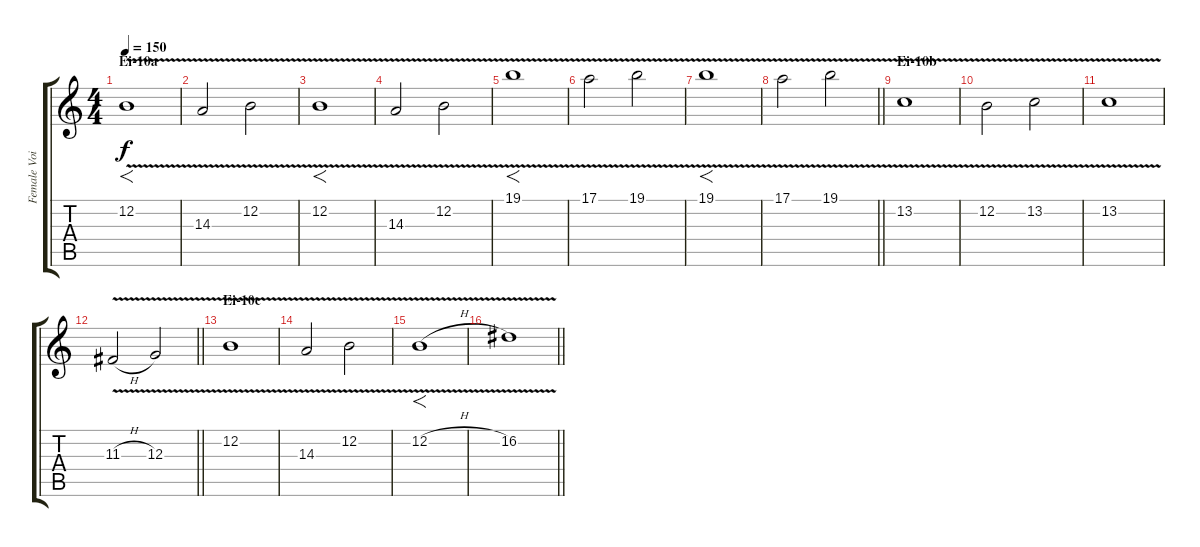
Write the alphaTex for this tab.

\track ("Female Voice" "Female Voi") {instrument synthvoice}
\staff {score tabs}
\tuning (E4 B3 G3 D3 A2 E2) {hide}
\ts (4 4)
\section ("" "Ei-10a")
\tempo 150
\clef g2
\ks c
12.2{v}.1{f dy f volume 16} |
14.3{v}.2 12.2{v}.2 |
12.2{v}.1{f} |
14.3{v}.2 12.2{v}.2 |
19.1{v}.1{f} |
17.1{v}.2 19.1{v}.2 |
19.1{v}.1{f} |
\barLineRight lightlight
17.1{v}.2 19.1{v}.2 |
\section ("" "Ei-10b")
13.2{v}.1 |
12.2{v}.2 13.2{v}.2 |
13.2{v}.1 |
\barLineRight lightlight
11.3{v h}.2 12.3{v}.2 |
\section ("" "Ei-10c")
12.2{v}.1 |
14.3{v}.2 12.2{v}.2 |
12.2{v h}.1{f} |
\barLineRight lightlight
16.2{v}.1
